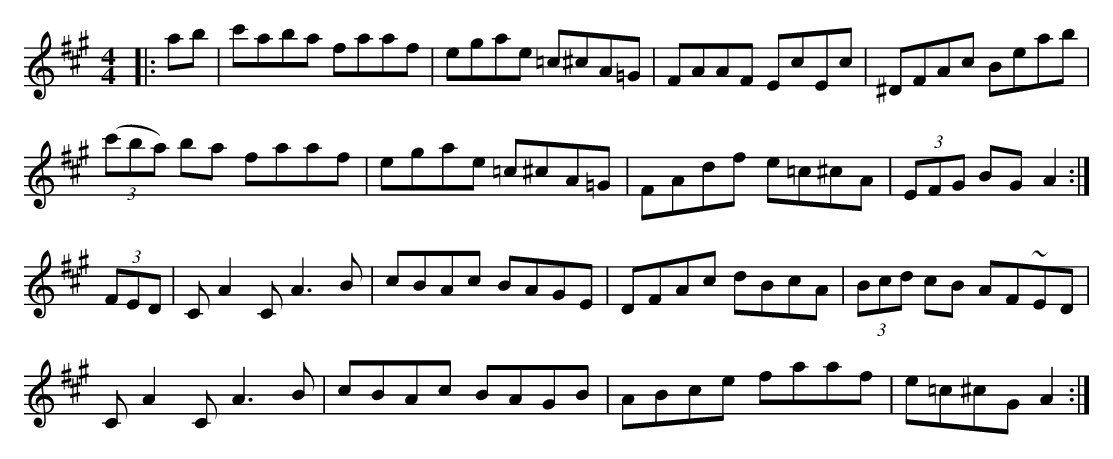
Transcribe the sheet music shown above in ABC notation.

X:1
M:4/4
K:A
|:ab|c'aba faaf|egae =c^cA=G|FAAF EcEc|^DFAc Beab|
((3c'ba) ba faaf|egae =c^cA=G|FAdf e=c^cA|(3EFG BG A2:|
(3FED|CA2C2< A2B|cBAc BAGE|DFAc dBcA|(3Bcd cB AF~ED|
CA2C2< A2B|cBAc BAGB|ABce faaf|e=c^cG A2:|
